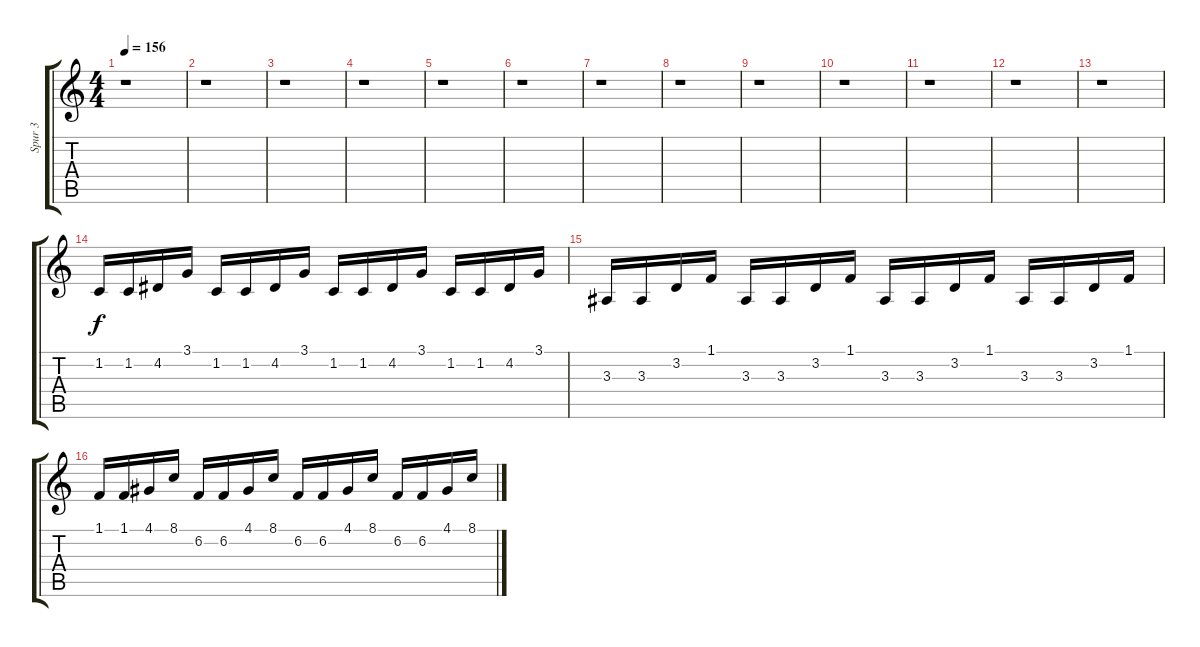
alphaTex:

\track ("Spur 3" "Spur 3") {instrument fx4atmosphere}
\staff {score tabs}
\tuning (E4 B3 G3 D3 A2 E2) {hide}
\ts (4 4)
\tempo 156
\clef g2
\ks c
r.1{dy f} |
r.1 |
r.1 |
r.1 |
r.1 |
r.1 |
r.1 |
r.1 |
r.1 |
r.1 |
r.1 |
r.1 |
r.1 |
1.2.16 1.2.16 4.2.16 3.1.16 1.2.16 1.2.16 4.2.16 3.1.16 1.2.16 1.2.16 4.2.16 3.1.16 1.2.16 1.2.16 4.2.16 3.1.16 |
3.3.16 3.3.16 3.2.16 1.1.16 3.3.16 3.3.16 3.2.16 1.1.16 3.3.16 3.3.16 3.2.16 1.1.16 3.3.16 3.3.16 3.2.16 1.1.16 |
1.1.16 1.1.16 4.1.16 8.1.16 6.2.16 6.2.16 4.1.16 8.1.16 6.2.16 6.2.16 4.1.16 8.1.16 6.2.16 6.2.16 4.1.16 8.1.16
